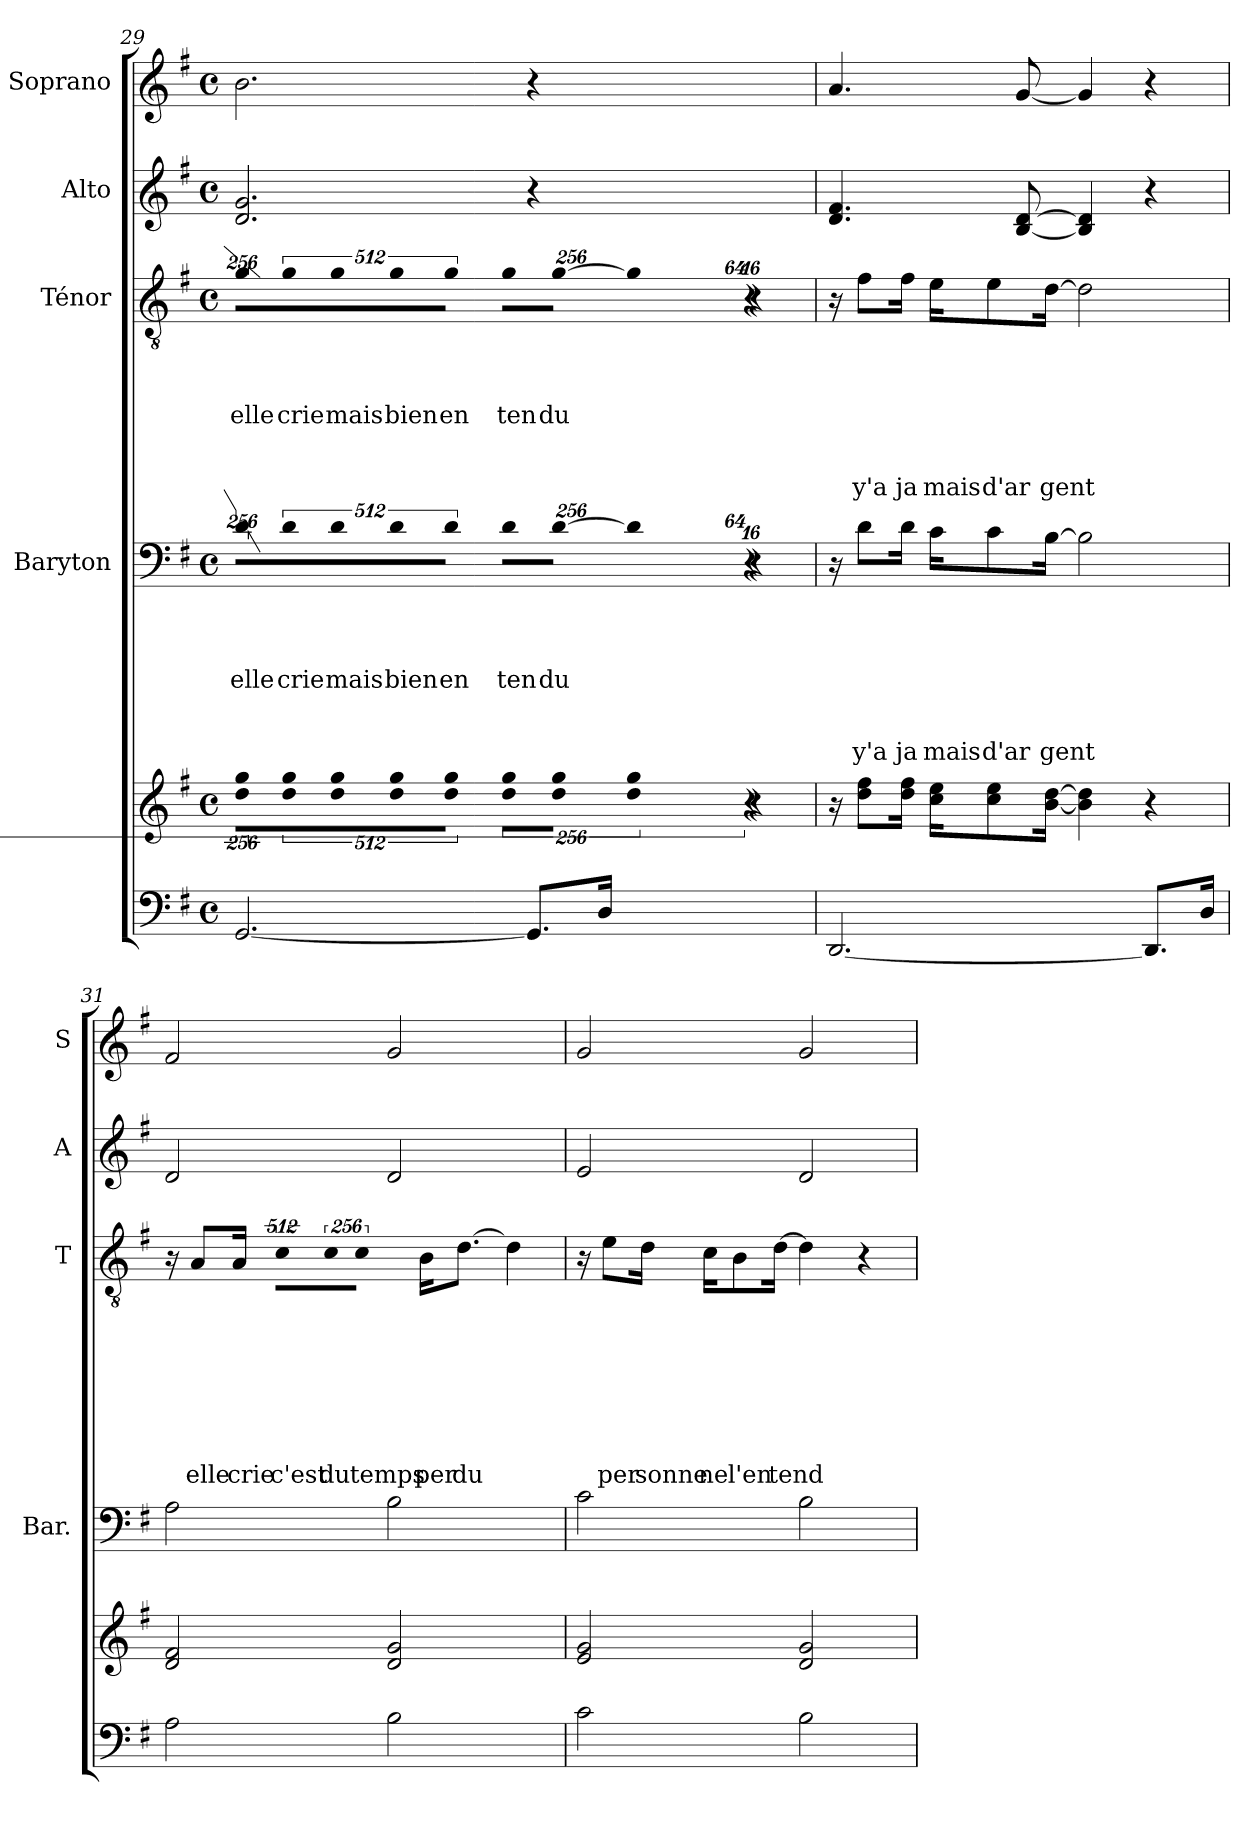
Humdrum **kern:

**kern	**kern	**kern	**text	**text	**text	**text	**text	**text	**text	**kern	**text	**text	**text	**text	**text	**text	**text	**text	**kern	**kern
*part5	*part5	*part4	*part4	*part4	*part4	*part4	*part4	*part4	*part4	*part3	*part3	*part3	*part3	*part3	*part3	*part3	*part3	*part3	*part2	*part1
*staff6	*staff5	*staff4	*staff4	*staff4	*staff4	*staff4	*staff4	*staff4	*staff4	*staff3	*staff3	*staff3	*staff3	*staff3	*staff3	*staff3	*staff3	*staff3	*staff2	*staff1
*	*	*I"Baryton	*	*	*	*	*	*	*	*I"Ténor	*	*	*	*	*	*	*	*	*I"Alto	*I"Soprano
*	*	*I'Bar.	*	*	*	*	*	*	*	*I'T	*	*	*	*	*	*	*	*	*I'A	*I'S
!!LO:LB:g=z
*clefF4	*clefG2	*clefF4	*	*	*	*	*	*	*	*clefGv2	*	*	*	*	*	*	*	*	*clefG2	*clefG2
*k[f#]	*k[f#]	*k[f#]	*	*	*	*	*	*	*	*k[f#]	*	*	*	*	*	*	*	*	*k[f#]	*k[f#]
*G:	*G:	*G:	*	*	*	*	*	*	*	*G:	*	*	*	*	*	*	*	*	*G:	*G:
*M4/4	*M4/4	*M4/4	*	*	*	*	*	*	*	*M4/4	*	*	*	*	*	*	*	*	*M4/4	*M4/4
*met(c)	*met(c)	*met(c)	*	*	*	*	*	*	*	*met(c)	*	*	*	*	*	*	*	*	*met(c)	*met(c)
=29	=29	=29	=29	=29	=29	=29	=29	=29	=29	=29	=29	=29	=29	=29	=29	=29	=29	=29	=29	=29
!	!LO:N:vis=8	!LO:N:vis=8	!	!	!	!LO:LY:b	!	!	!	!LO:N:vis=8	!	!	!	!LO:LY:b	!	!	!	!	!	!
[2.GG/	2048%205dd\ 2048%205gg\L	2048%205d\L	.	.	.	elle	.	.	.	2048%205g\L	.	.	.	elle	.	.	.	.	2.d/ 2.g/	2.b\
!	!LO:N:vis=8	!LO:N:vis=8	!	!	!	!LO:LY:b	!	!	!	!LO:N:vis=8	!	!	!	!LO:LY:b	!	!	!	!	!	!
.	4096%409dd\ 4096%409gg\	4096%409d\	.	.	.	crie	.	.	.	4096%409g\	.	.	.	crie	.	.	.	.	.	.
!	!LO:N:vis=8	!LO:N:vis=8	!	!	!	!LO:LY:b	!	!	!	!LO:N:vis=8	!	!	!	!LO:LY:b	!	!	!	!	!	!
.	2048%205dd\ 2048%205gg\	2048%205d\	.	.	.	mais	.	.	.	2048%205g\	.	.	.	mais	.	.	.	.	.	.
!	!LO:N:vis=8	!LO:N:vis=8	!	!	!	!LO:LY:b	!	!	!	!LO:N:vis=8	!	!	!	!LO:LY:b	!	!	!	!	!	!
.	4096%409dd\ 4096%409gg\	4096%409d\	.	.	.	bien	.	.	.	4096%409g\	.	.	.	bien	.	.	.	.	.	.
!	!LO:N:vis=8	!LO:N:vis=8	!	!	!	!LO:LY:b	!	!	!	!LO:N:vis=8	!	!	!	!LO:LY:b	!	!	!	!	!	!
.	2048%205dd\ 2048%205gg\J	2048%205d\J	.	.	.	en	.	.	.	2048%205g\J	.	.	.	en	.	.	.	.	.	.
!	!LO:N:vis=8	!	!	!	!	!	!	!	!	!	!	!	!	!	!	!	!	!	!	!
*	*	*Xbrackettup	*	*	*	*	*	*	*	*	*	*	*	*	*	*	*	*	*	*
!	!	!LO:N:vis=8	!	!	!	!LO:LY:b	!	!	!	!	!	!	!	!	!	!	!	!	!	!
*	*	*	*	*	*	*	*	*	*	*Xbrackettup	*	*	*	*	*	*	*	*	*	*
!	!	!	!	!	!	!	!	!	!	!LO:N:vis=8	!	!	!	!LO:LY:b	!	!	!	!	!	!
.	2048%205dd\ 2048%205gg\L	2048%205d\L	.	.	.	ten	.	.	.	2048%205g\L	.	.	.	ten	.	.	.	.	.	.
!	!LO:N:vis=8	!LO:N:vis=8	!	!	!	!LO:LY:b	!	!	!	!LO:N:vis=8	!	!	!	!LO:LY:b	!	!	!	!	!	!
.	4096%409dd\ 4096%409gg\J	[4096%409d\J	.	.	.	du	.	.	.	[4096%409g\J	.	.	.	du	.	.	.	.	.	.
!	!LO:N:vis=4	!LO:N:vis=4	!	!	!	!	!	!	!	!LO:N:vis=4	!	!	!	!	!	!	!	!	!	!
.	4096%819dd\ 4096%819gg\	4096%819d\]	.	.	.	.	.	.	.	4096%819g\]	.	.	.	.	.	.	.	.	.	.
8.GG/L]	.	.	.	.	.	.	.	.	.	.	.	.	.	.	.	.	.	.	4r	4r
.	16ryy	16ryy	.	.	.	.	.	.	.	16ryy	.	.	.	.	.	.	.	.	.	.
16D/Jk	.	.	.	.	.	.	.	.	.	.	.	.	.	.	.	.	.	.	.	.
.	64ryy	64ryy	.	.	.	.	.	.	.	64ryy	.	.	.	.	.	.	.	.	.	.
.	512ryy	512ryy	.	.	.	.	.	.	.	512ryy	.	.	.	.	.	.	.	.	.	.
.	64ryy	2048%33B\yy	.	.	.	.	.	.	.	2048%33B\yy	.	.	.	.	.	.	.	.	.	.
.	2048ryy	.	.	.	.	.	.	.	.	.	.	.	.	.	.	.	.	.	.	.
!	!LO:N:vis=256	!LO:N:vis=256	!	!	!	!	!	!	!	!LO:N:vis=256	!	!	!	!	!	!	!	!	!	!
.	4096%13r	4096%13r	.	.	.	.	.	.	.	4096%13r	.	.	.	.	.	.	.	.	.	.
.	2048r	2048r	.	.	.	.	.	.	.	2048r	.	.	.	.	.	.	.	.	.	.
.	4096r	4096r	.	.	.	.	.	.	.	4096r	.	.	.	.	.	.	.	.	.	.
=30	=30	=30	=30	=30	=30	=30	=30	=30	=30	=30	=30	=30	=30	=30	=30	=30	=30	=30	=30	=30
[2.DD/	16r	16r	.	.	.	.	.	.	.	16r	.	.	.	.	.	.	.	.	4.d/ 4.f#/	4.a/
!	!	!	!	!	!	!	!	!	!LO:LY:b	!	!	!	!	!	!	!	!LO:LY:b	!	!	!
.	8dd\ 8ff#\L	8d\L	.	.	.	.	.	.	y'a	8f#\L	.	.	.	.	.	.	y'a	.	.	.
!	!	!	!	!	!	!	!	!	!LO:LY:b	!	!	!	!	!	!	!	!LO:LY:b	!	!	!
.	16dd\ 16ff#\Jk	16d\Jk	.	.	.	.	.	.	ja	16f#\Jk	.	.	.	.	.	.	ja	.	.	.
!	!	!	!	!	!	!	!	!	!LO:LY:b	!	!	!	!	!	!	!	!LO:LY:b	!	!	!
.	16cc\ 16ee\KL	16c\KL	.	.	.	.	.	.	mais	16e\KL	.	.	.	.	.	.	mais	.	.	.
!	!	!	!	!	!	!	!	!	!LO:LY:b	!	!	!	!	!	!	!	!LO:LY:b	!	!	!
.	8cc\ 8ee\	8c\	.	.	.	.	.	.	d'ar	8e\	.	.	.	.	.	.	d'ar	.	.	.
.	.	.	.	.	.	.	.	.	.	.	.	.	.	.	.	.	.	.	[8B/ [8d/	[8g/
!	!	!	!	!	!	!	!	!	!LO:LY:b	!	!	!	!	!	!	!	!LO:LY:b	!	!	!
.	[16b\ [16dd\Jk	[16B\Jk	.	.	.	.	.	.	gent	[16d\Jk	.	.	.	.	.	.	gent	.	.	.
.	4b\] 4dd\]	2B\]	.	.	.	.	.	.	.	2d\]	.	.	.	.	.	.	.	.	4B/] 4d/]	4g/]
8.DD/L]	4r	.	.	.	.	.	.	.	.	.	.	.	.	.	.	.	.	.	4r	4r
16D/Jk	.	.	.	.	.	.	.	.	.	.	.	.	.	.	.	.	.	.	.	.
!!LO:PB:g=z
=31	=31	=31	=31	=31	=31	=31	=31	=31	=31	=31	=31	=31	=31	=31	=31	=31	=31	=31	=31	=31
2A\	2d/ 2f#/	2A\	.	.	.	.	.	.	.	16r	.	.	.	.	.	.	.	.	2d/	2f#/
!	!	!	!	!	!	!	!	!	!	!	!	!	!	!	!	!	!	!LO:LY:b	!	!
.	.	.	.	.	.	.	.	.	.	8A/L	.	.	.	.	.	.	.	elle	.	.
!	!	!	!	!	!	!	!	!	!	!	!	!	!	!	!	!	!	!LO:LY:b	!	!
.	.	.	.	.	.	.	.	.	.	16A/Jk	.	.	.	.	.	.	.	crie	.	.
*	*	*	*	*	*	*	*	*	*	*brackettup	*	*	*	*	*	*	*	*	*	*
!	!	!	!	!	!	!	!	!	!	!LO:N:vis=8	!	!	!	!	!	!	!	!LO:LY:b	!	!
.	.	.	.	.	.	.	.	.	.	4096%341c\L	.	.	.	.	.	.	.	c'est	.	.
!	!	!	!	!	!	!	!	!	!	!LO:N:vis=8	!	!	!	!	!	!	!	!LO:LY:b	!	!
.	.	.	.	.	.	.	.	.	.	2048%171c\	.	.	.	.	.	.	.	du	.	.
!	!	!	!	!	!	!	!	!	!	!LO:N:vis=8	!	!	!	!	!	!	!	!LO:LY:b	!	!
.	.	.	.	.	.	.	.	.	.	4096%341c\J	.	.	.	.	.	.	.	temps	.	.
!	!	!	!	!	!	!	!	!	!	!	!	!	!	!	!	!	!	!LO:LY:b	!	!
2B\	2d/ 2g/	2B\	.	.	.	.	.	.	.	16B\KL	.	.	.	.	.	.	.	per	2d/	2g/
!	!	!	!	!	!	!	!	!	!	!	!	!	!	!	!	!	!	!LO:LY:b	!	!
.	.	.	.	.	.	.	.	.	.	[8.d\J	.	.	.	.	.	.	.	du	.	.
.	.	.	.	.	.	.	.	.	.	4d\]	.	.	.	.	.	.	.	.	.	.
=32	=32	=32	=32	=32	=32	=32	=32	=32	=32	=32	=32	=32	=32	=32	=32	=32	=32	=32	=32	=32
2c\	2e/ 2g/	2c\	.	.	.	.	.	.	.	16r	.	.	.	.	.	.	.	.	2e/	2g/
!	!	!	!	!	!	!	!	!	!	!	!	!	!	!	!	!	!	!LO:LY:b	!	!
.	.	.	.	.	.	.	.	.	.	8e\L	.	.	.	.	.	.	.	per	.	.
!	!	!	!	!	!	!	!	!	!	!	!	!	!	!	!	!	!	!LO:LY:b	!	!
.	.	.	.	.	.	.	.	.	.	16d\Jk	.	.	.	.	.	.	.	sonne	.	.
!	!	!	!	!	!	!	!	!	!	!	!	!	!	!	!	!	!	!LO:LY:b	!	!
.	.	.	.	.	.	.	.	.	.	16c\KL	.	.	.	.	.	.	.	ne	.	.
!	!	!	!	!	!	!	!	!	!	!	!	!	!	!	!	!	!	!LO:LY:b	!	!
.	.	.	.	.	.	.	.	.	.	8B\	.	.	.	.	.	.	.	l'en	.	.
!	!	!	!	!	!	!	!	!	!	!	!	!	!	!	!	!	!	!LO:LY:b	!	!
.	.	.	.	.	.	.	.	.	.	[16d\Jk	.	.	.	.	.	.	.	tend	.	.
2B\	2d/ 2g/	2B\	.	.	.	.	.	.	.	4d\]	.	.	.	.	.	.	.	.	2d/	2g/
.	.	.	.	.	.	.	.	.	.	4r	.	.	.	.	.	.	.	.	.	.
=	=	=	=	=	=	=	=	=	=	=	=	=	=	=	=	=	=	=	=	=
*-	*-	*-	*-	*-	*-	*-	*-	*-	*-	*-	*-	*-	*-	*-	*-	*-	*-	*-	*-	*-
